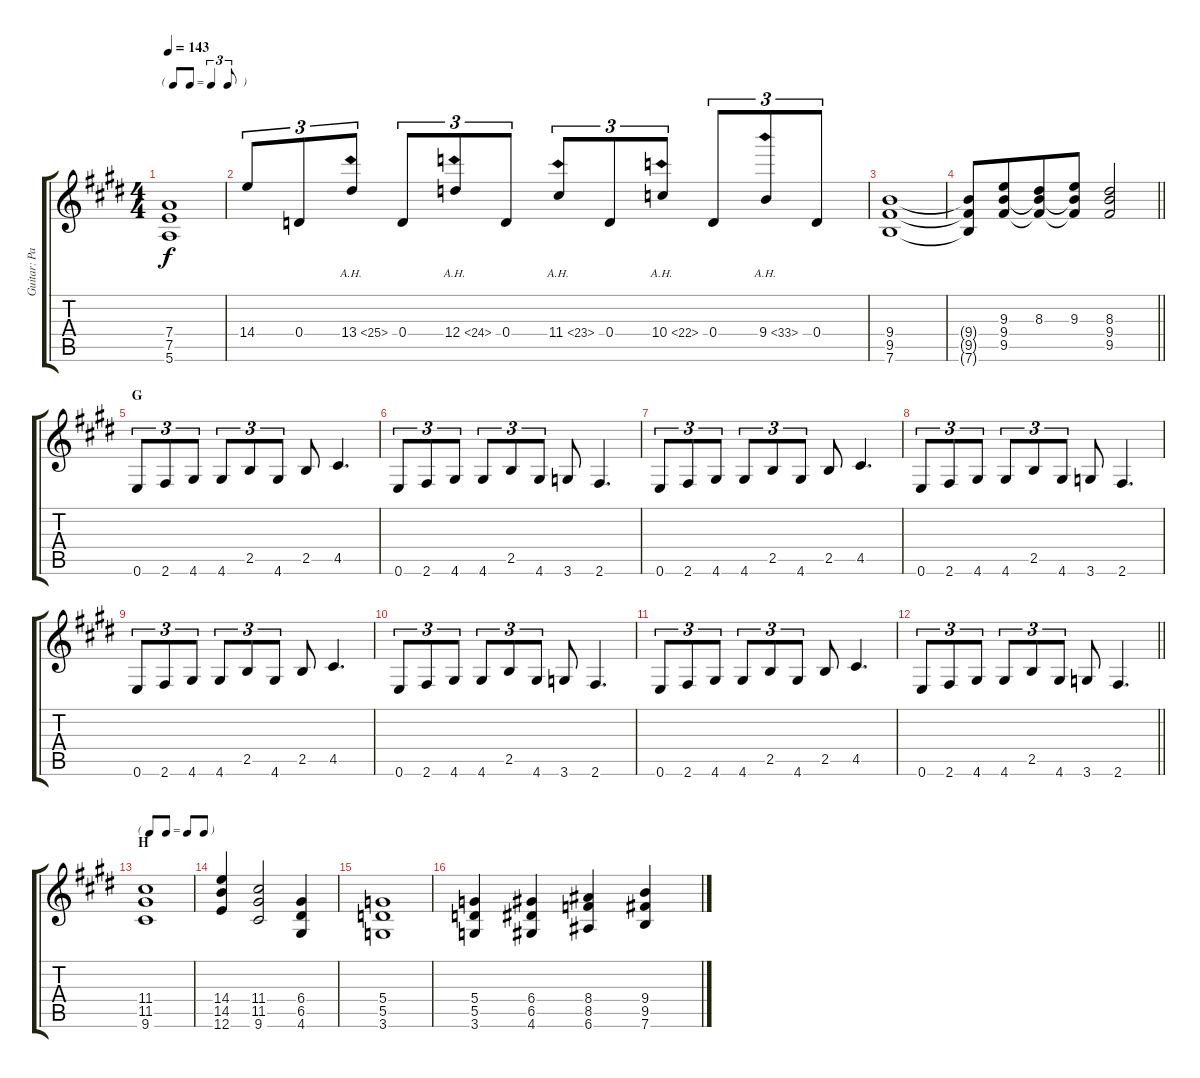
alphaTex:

\track ("Guitar: Paul" "Guitar: Pa") {instrument overdrivenguitar}
\staff {score tabs}
\tuning (E4 B3 G3 D3 A2 E2) {hide}
\ts (4 4)
\tf triplet8th
\tempo 143
\clef g2
\ks e
(7.4 7.5 5.6).1{dy f} |
14.4.8{tu (3 2)} 0.4.8{tu (3 2)} 13.4{ah 12}.8{tu (3 2)} 0.4.8{tu (3 2)} 12.4{ah 12}.8{tu (3 2)} 0.4.8{tu (3 2)} 11.4{ah 12}.8{tu (3 2)} 0.4.8{tu (3 2)} 10.4{ah 12}.8{tu (3 2)} 0.4.8{tu (3 2)} 9.4{ah 24}.8{tu (3 2)} 0.4.8{tu (3 2)} |
(9.4 9.5 7.6).1 |
\barLineRight lightlight
(9.4{t} 9.5{t} 7.6{t}).8 (9.3 9.4 9.5).8{beam merge} (8.3 9.4{t} 9.5{t}).8 (9.3 9.4{t} 9.5{t}).8 (8.3 9.4 9.5).2 |
\section ("" "G")
0.6.8{tu (3 2)} 2.6.8{tu (3 2)} 4.6.8{tu (3 2)} 4.6.8{tu (3 2)} 2.5.8{tu (3 2)} 4.6.8{tu (3 2)} 2.5.8 4.5.4{d} |
0.6.8{tu (3 2)} 2.6.8{tu (3 2)} 4.6.8{tu (3 2)} 4.6.8{tu (3 2)} 2.5.8{tu (3 2)} 4.6.8{tu (3 2)} 3.6.8 2.6.4{d} |
0.6.8{tu (3 2)} 2.6.8{tu (3 2)} 4.6.8{tu (3 2)} 4.6.8{tu (3 2)} 2.5.8{tu (3 2)} 4.6.8{tu (3 2)} 2.5.8 4.5.4{d} |
0.6.8{tu (3 2)} 2.6.8{tu (3 2)} 4.6.8{tu (3 2)} 4.6.8{tu (3 2)} 2.5.8{tu (3 2)} 4.6.8{tu (3 2)} 3.6.8 2.6.4{d} |
0.6.8{tu (3 2)} 2.6.8{tu (3 2)} 4.6.8{tu (3 2)} 4.6.8{tu (3 2)} 2.5.8{tu (3 2)} 4.6.8{tu (3 2)} 2.5.8 4.5.4{d} |
0.6.8{tu (3 2)} 2.6.8{tu (3 2)} 4.6.8{tu (3 2)} 4.6.8{tu (3 2)} 2.5.8{tu (3 2)} 4.6.8{tu (3 2)} 3.6.8 2.6.4{d} |
0.6.8{tu (3 2)} 2.6.8{tu (3 2)} 4.6.8{tu (3 2)} 4.6.8{tu (3 2)} 2.5.8{tu (3 2)} 4.6.8{tu (3 2)} 2.5.8 4.5.4{d} |
\barLineRight lightlight
0.6.8{tu (3 2)} 2.6.8{tu (3 2)} 4.6.8{tu (3 2)} 4.6.8{tu (3 2)} 2.5.8{tu (3 2)} 4.6.8{tu (3 2)} 3.6.8 2.6.4{d} |
\tf none
\section ("" "H")
(11.4 11.5 9.6).1 |
(14.4 14.5 12.6).4 (11.4 11.5 9.6).2 (6.4 6.5 4.6).4 |
(5.4 5.5 3.6).1 |
(5.4 5.5 3.6).4 (6.4 6.5 4.6).4 (8.4 8.5 6.6).4 (9.4 9.5 7.6).4
